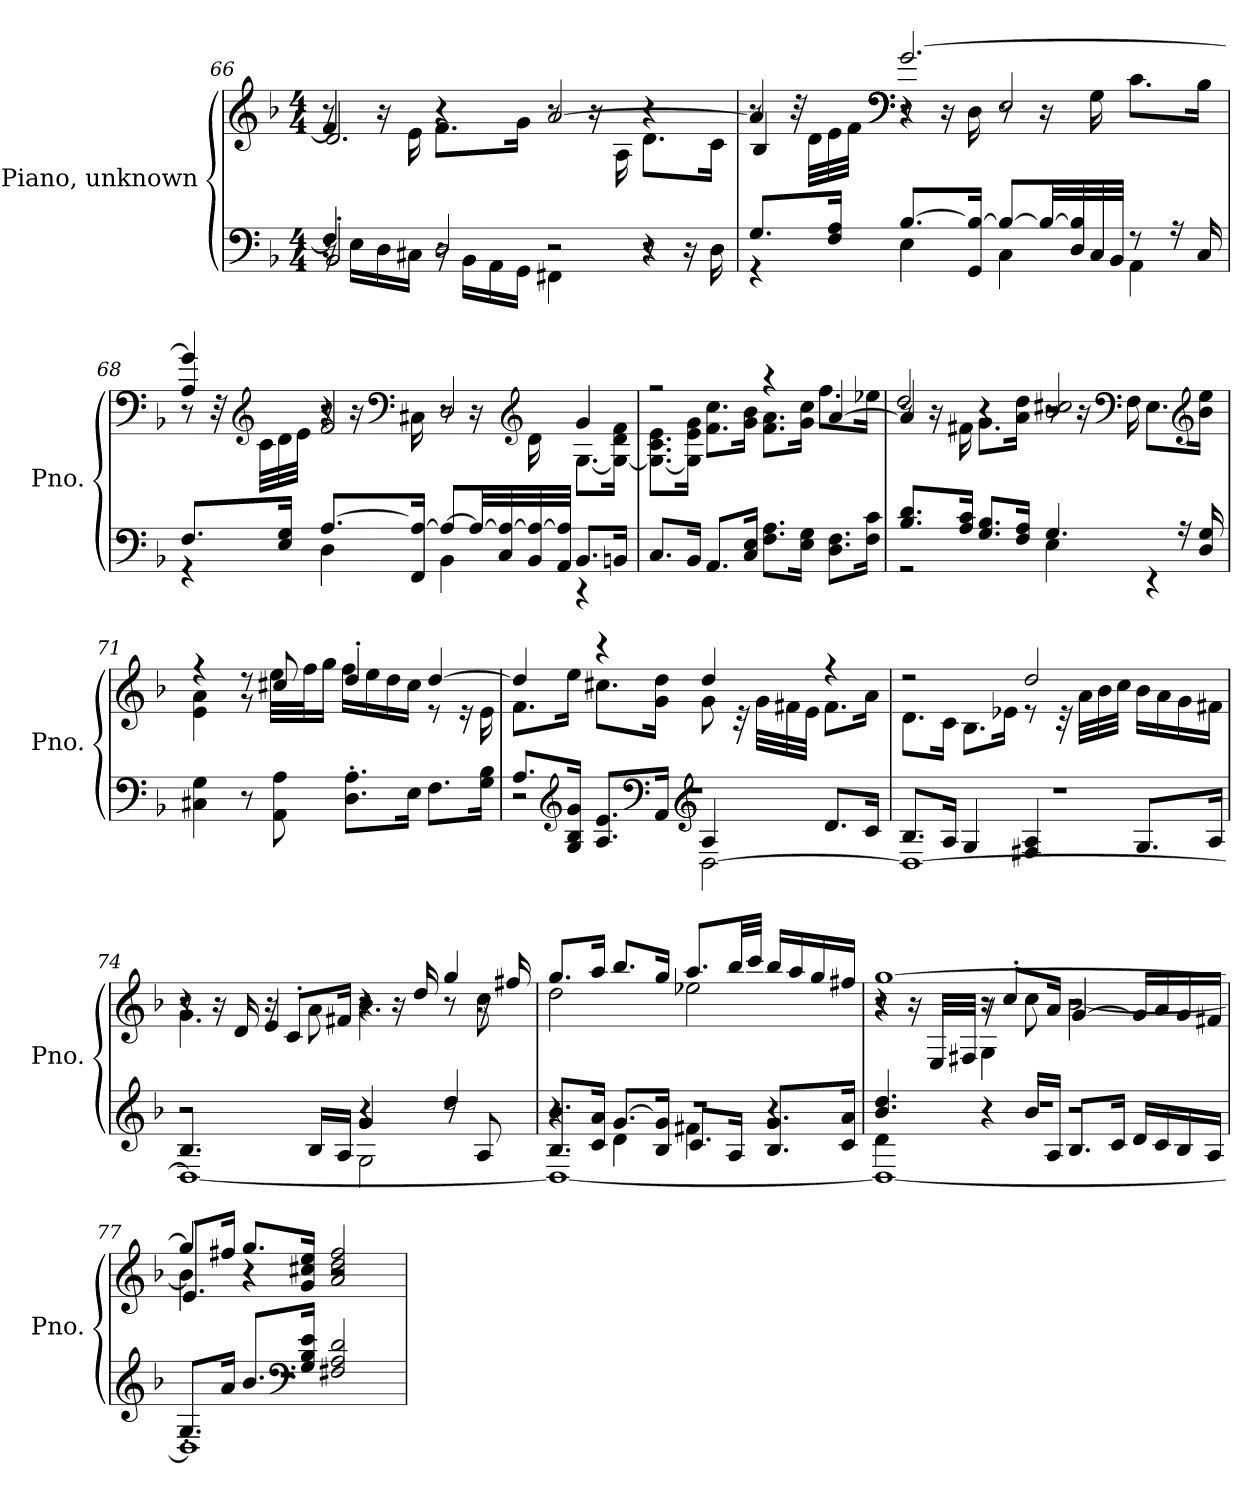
**kern	**kern
*part1	*part1
*staff2	*staff1
*I"Piano, unknown	*
*I'Pno.	*
!!LO:LB:g=z
*clefF4	*clefG2
*k[b-]	*k[b-]
*M4/4	*M4/4
=66	=66
*^	*^
*	*^	*	*^
4F/]	16r	2BB-'/	4f/]	8r	2.d/
.	16E\LL	.	.	.	.
.	16D\	.	.	16r	.
.	16C#X\JJ	.	.	16e\	.
2D/	16r	.	4r	8.f\L	.
.	16BB-\LL	.	.	.	.
.	16AA\	.	.	.	.
.	16GG\JJ	.	.	16g\Jk	.
.	4FF#X\	2r	[2a/	8r	.
.	.	.	.	16r	.
.	.	.	.	16A\	.
4r	8r	.	.	8.d\L	4r
.	16r	.	.	.	.
.	16D\	.	.	16c\Jk	.
*	*v	*v	*	*	*
=67	=67	=67	=67	=67
8.G/L	4r	4a/]	8r	4B-/
.	.	.	32r	.
.	.	.	32d\LLL	.
16F/ 16A/Jk	.	.	32e\	.
.	.	.	32f\JJJ	.
*	*	*clefF4	*	*
[8.B-/L	4E\	[2.g/	8r	4r
.	.	.	16r	.
16GG/ 16B-/_Jk	.	.	16D\	.
8B-/L_	4C\	.	8r	2E/
32B-/LL_	.	.	16r	.
32D/ 32B-/]	.	.	.	.
32C/	.	.	16G\	.
32BB-/JJJ	.	.	.	.
8r	4AA\	.	8.c\L	.
16r	.	.	.	.
16C/	.	.	16B-\Jk	.
!!LO:LB:g=z	!!	!!
=68	=68	=68	=68	=68
8.F/L	4r	4g/]	8r	4A/
.	.	.	32r	.
*	*	*clefG2	*	*
.	.	.	32c\LLL	.
16E/ 16G/Jk	.	.	32d\	.
.	.	.	32e\JJJ	.
[8.A/L	4D\	2f/	8r	4r
.	.	.	16r	.
*	*	*clefF4	*	*
16FF/ 16A/_Jk	.	.	16C#X\	.
8A/L_	4BB-\	.	8r	2D/
32A/LL_	.	.	16r	.
32C/ 32A/_	.	.	.	.
*	*	*clefG2	*	*
32BB-/ 32A/_	.	.	16d\	.
32AA/ 32A/]JJJ	.	.	.	.
8.BB-/L	4r	4g/	[8.G\L	.
16BBn/Jk	.	.	16G\_ 16d\ 16f\Jk	.
*v	*v	*	*	*
*	*	*v	*v
=69	=69	=69
8.C/L	2r	8.G\_ 8.c\ 8.e\L
16BB-/Jk	.	16G\] 16e\ 16g\Jk
8.AA/L	.	8.f\ 8.cc\L
16C/ 16E/Jk	.	16g\ 16b-\Jk
8.F\ 8.A\L	4r	8.f\ 8.a\L
16E\ 16G\Jk	.	16g\ 16cc\Jk
8.D\ 8.F\L	[4a/	8.ff\L
16F\ 16c\Jk	.	16ee-X\Jk
!!LO:LB:g=z
=70	=70	=70
*^	*	*^
8.B-/ 8.d/L	2r	4a/]	8r	2dd/
.	.	.	16r	.
16A/ 16c/Jk	.	.	16f#X\	.
8.G/ 8.B-/L	.	4r	8.g\L	.
16F/ 16A/Jk	.	.	16a\ 16dd\Jk	.
4.G/	4E\	2r	8r	2b-/ 2cc#X/
.	.	.	16r	.
*	*	*clefF4	*	*
.	.	.	16F\	.
.	4r	.	8.E\L	.
16r	.	.	.	.
*	*	*clefG2	*	*
16D/ 16G/	.	.	16b-\ 16ee\Jk	.
*v	*v	*	*	*
*	*	*v	*v
=71	=71	=71
4C#X\ 4G\	4r	4e\ 4a\
8r	8r	8r
8AA\ 8A\	8cc#X/	32ee\LLL
.	.	32ff\J
.	.	16gg\JJ
8.D\' 8.A\'L	4dd'/	16ff\LL
.	.	16ee\
.	.	16dd\
16E\Jk	.	16cc#\JJ
8.F\L	[4dd/	8r
.	.	16r
16G\ 16B-\Jk	.	16e\
!!LO:LB:g=z	!!
=72	=72	=72
*^	*	*
*	*^	*	*
1r	8.A/L	2r	4dd/]	8.f\L
*clefG2	*	*	*	*
.	16G/ 16B-/ 16g/Jk	.	.	16ee\Jk
.	8.A/ 8.e/L	.	4r	8.cc#X\L
*clefF4	*	*	*	*
.	16AA/Jk	.	.	16g\ 16dd\Jk
*clefG2	*	*	*	*
.	4A/	[2D\	4dd/	8g\
.	.	.	.	32r
.	.	.	.	32g\LLL
.	.	.	.	32f#X\
.	.	.	.	32e\JJJ
.	8.d/L	.	4r	8.f#\L
.	16c/Jk	.	.	16a\Jk
=73	=73	=73	=73	=73
1r	8.B-/L	1D_	2r	8.d\L
.	16A/Jk	.	.	16c\Jk
.	4G/	.	.	8.B-\L
.	.	.	.	16e-X\Jk
.	4F#X/ 4A/	.	2dd/	8r
.	.	.	.	32r
.	.	.	.	32a\LLL
.	.	.	.	32b-\
.	.	.	.	32cc\JJJ
.	8.G/L	.	.	16b-\LL
.	.	.	.	16a\
.	.	.	.	16g\
.	16A/Jk	.	.	16f#X\JJ
!!LO:PB:g=z
=74	=74	=74	=74	=74
*	*	*^	*	*^
2r	2r	4.B-/	1D_	4r	4.g\	8r
.	.	.	.	.	.	16r
.	.	.	.	.	.	16d/
.	.	.	.	4e/	.	16r
.	.	.	.	.	.	8c'/L
.	.	16B-/LL	.	.	8a\	.
.	.	16A/JJ	.	.	.	16f#X/Jk
4r	2G\	4g/	.	4r	4.b-\	8r
.	.	.	.	.	.	16r
.	.	.	.	.	.	16dd/
4dd/	.	8r	.	4gg/	.	8r
.	.	8A/	.	.	8cc\	16r
.	.	.	.	.	.	16ff#X/
*	*	*	*	*	*v	*v
=75	=75	=75	=75	=75	=75
1r	4r	8.B-/ 8.b-/L	1D_	8.gg/L	2dd\
.	.	16c/ 16a/Jk	.	16aa/Jk	.
.	4d\	[8.g/L	.	8.bb-/L	.
.	.	16B-/ 16g/]Jk	.	16gg/Jk	.
.	4f#X\	8.c/L	.	8.aa/L	2ee-X\
.	.	16A/Jk	.	32bb-/LL	.
.	.	.	.	32ccc/JJJ	.
.	4r	8.B-/ 8.g/L	.	16bb-/LL	.
.	.	.	.	16aa/	.
.	.	.	.	16gg/	.
.	.	16c/ 16a/Jk	.	16ff#X/JJ	.
!!LO:LB:g=z
=76	=76	=76	=76	=76	=76
*	*	*	*	*^	*^
1r	4d\	4.b-/ 4.dd/	1D_	[1gg	4r	8r	4r
.	.	.	.	.	.	16r	.
.	.	.	.	.	.	32E/LLL	.
.	.	.	.	.	.	32F#X/JJJ	.
.	4r	.	.	.	8r	16r	4G\
.	.	.	.	.	.	8cc'/L	.
.	.	16b-/LL	.	.	8cc\	.	.
.	.	16A/JJ	.	.	.	16a/Jk	.
.	2r	8.B-/L	.	.	[2b-\	[4g/	2r
.	.	16c/Jk	.	.	.	.	.
.	.	16d/LL	.	.	.	16g/LL]	.
.	.	16c/	.	.	.	16a/	.
.	.	16B-/	.	.	.	16g/	.
.	.	16A/JJ	.	.	.	16f#X/JJ	.
*	*	*v	*v	*	*	*	*
*	*	*	*	*	*v	*v
=77	=77	=77	=77	=77	=77
1r	8.G'/L	1D]	4gg/]	4b-\]	8.e'/L
.	16a/Jk	.	.	.	16ff#X/Jk
.	8.b-/L	.	4r	4r	8.gg/L
*clefF4	*	*	*	*	*
.	16G/ 16B-/ 16e/Jk	.	.	.	16g/ 16cc#X/ 16ee/Jk
.	2F#X/ 2A/ 2d/	.	2r	2r	2a/ 2dd/ 2ff#/
*v	*v	*v	*	*	*
*	*v	*v	*v
=	=
*-	*-
